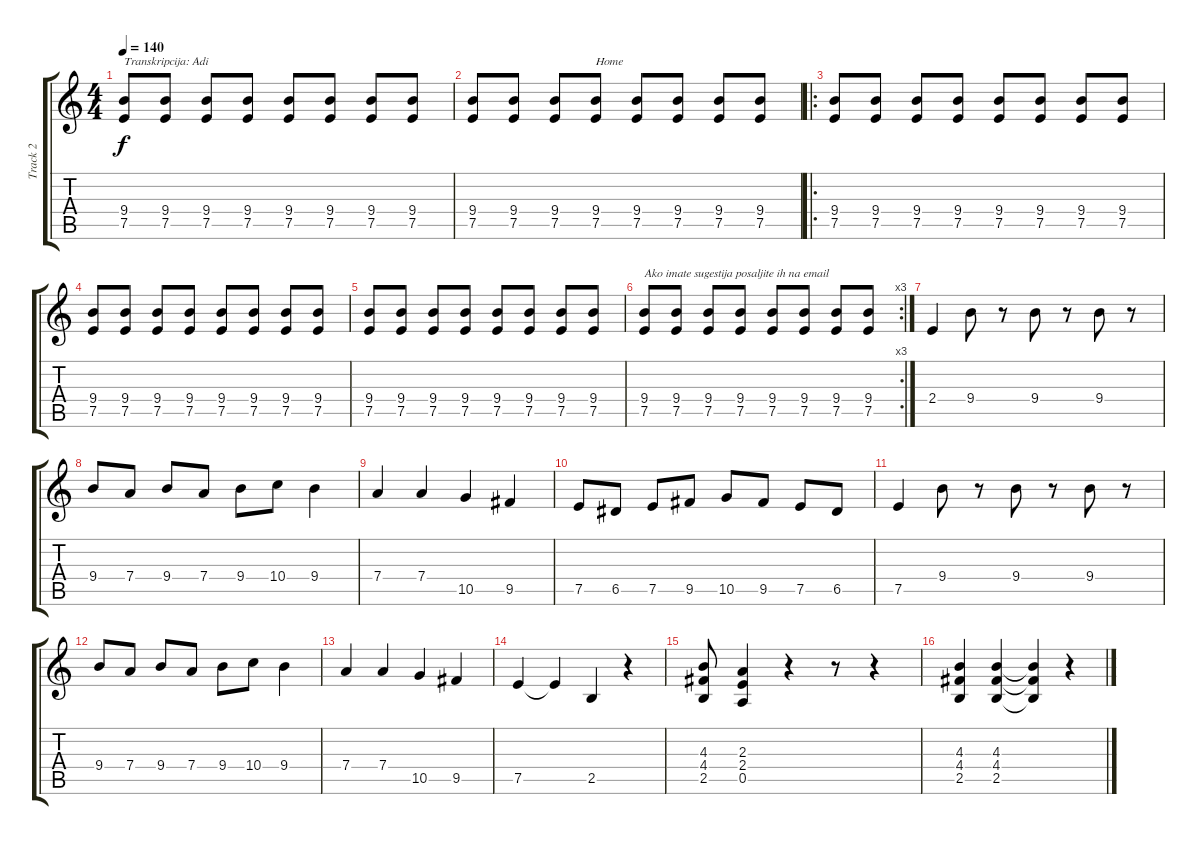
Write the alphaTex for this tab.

\track ("Track 2" "Track 2") {instrument electricguitarmuted}
\staff {score tabs}
\tuning (E4 B3 G3 D3 A2 E2) {hide}
\ts (4 4)
\tempo 140
\clef g2
\ks c
(9.4 7.5).8{txt "Transkripcija: Adi" dy f instrument electricguitarmuted} (9.4 7.5).8 (9.4 7.5).8 (9.4 7.5).8 (9.4 7.5).8 (9.4 7.5).8{txt ""} (9.4 7.5).8 (9.4 7.5).8 |
(9.4 7.5).8 (9.4 7.5).8 (9.4 7.5).8 (9.4 7.5).8{txt "Home"} (9.4 7.5).8 (9.4 7.5).8 (9.4 7.5).8 (9.4 7.5).8 |
\ro
(9.4 7.5).8 (9.4 7.5).8 (9.4 7.5).8 (9.4 7.5).8 (9.4 7.5).8 (9.4 7.5).8 (9.4 7.5).8 (9.4 7.5).8 |
(9.4 7.5).8 (9.4 7.5).8 (9.4 7.5).8 (9.4 7.5).8 (9.4 7.5).8 (9.4 7.5).8 (9.4 7.5).8 (9.4 7.5).8 |
(9.4 7.5).8 (9.4 7.5).8 (9.4 7.5).8 (9.4 7.5).8 (9.4 7.5).8 (9.4 7.5).8 (9.4 7.5).8 (9.4 7.5).8 |
\rc 3
(9.4 7.5).8{txt "Ako imate sugestija posaljite ih na email"} (9.4 7.5).8 (9.4 7.5).8 (9.4 7.5).8 (9.4 7.5).8 (9.4 7.5).8 (9.4 7.5).8 (9.4 7.5).8 |
2.4.4{volume 12 instrument overdrivenguitar} 9.4.8 r.8 9.4.8 r.8 9.4.8 r.8 |
9.4.8 7.4.8 9.4.8 7.4.8 9.4.8 10.4.8 9.4.4 |
7.4.4 7.4.4 10.5.4 9.5.4 |
7.5.8 6.5.8 7.5.8 9.5.8 10.5.8 9.5.8 7.5.8 6.5.8 |
7.5.4 9.4.8 r.8 9.4.8 r.8 9.4.8 r.8 |
9.4.8 7.4.8 9.4.8 7.4.8 9.4.8 10.4.8 9.4.4 |
7.4.4 7.4.4 10.5.4 9.5.4 |
7.5.4 7.5{t}.4 2.5.4 r.4 |
(4.3 4.4 2.5).8 (2.3 2.4 0.5).4 r.4 r.8 r.4 |
(4.3 4.4 2.5).4 (4.3 4.4 2.5).4 (4.3{t} 4.4{t} 2.5{t}).4 r.4
